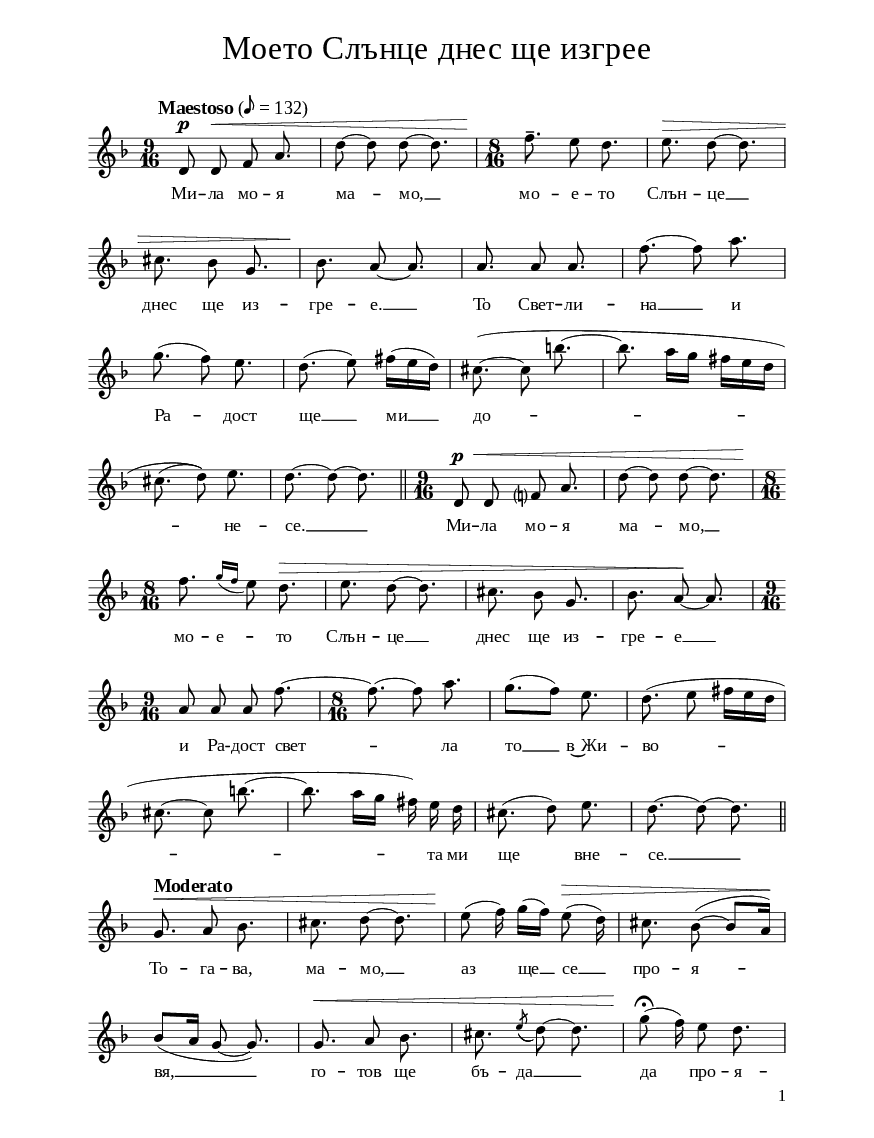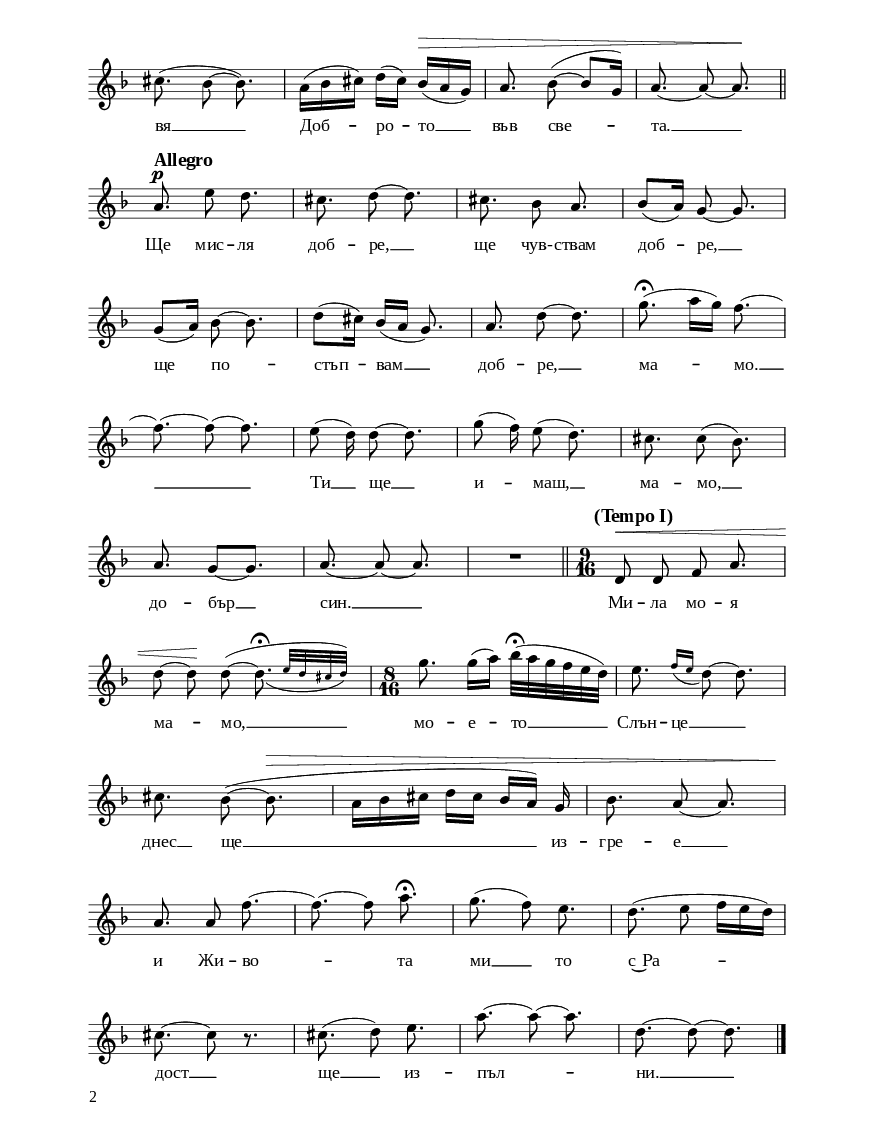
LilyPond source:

\version "2.24.2"

% include paper part and global functions
\include "include/globals.ily"

\bookpart {
  \label #'ref212
  \tocItem \markup "Моето Слънце днес ще изгрее"
  \paper {
    print-all-headers = ##t
    print-page-number = ##t
    print-first-page-number = ##t

    % put page numbers on the bottom
    oddHeaderMarkup = \markup ""
    evenHeaderMarkup = \markup ""
    oddFooterMarkup = \markup
    \fill-line {
      ""
      \if \should-print-page-number \fromproperty #'page:page-number-string
    }
    evenFooterMarkup = \markup
    \fill-line {
      \if \should-print-page-number \fromproperty #'page:page-number-string
      ""
    }

    left-margin = 1.5\cm
    right-margin = 1.5\cm
    top-margin = 1.6\cm
    bottom-margin = 1.2\cm
    ragged-bottom = ##t % do not spread the staves to fill the whole vertical space

    % change distance between staves
    system-system-spacing =
    #'((basic-distance . 11.5)
       (minimum-distance . 6)
       (padding . 1)
       (stretchability . 12))
  }
  \score {
    \include "include/score-layout.ily"

    \new Voice \absolute {
      \clef treble
      \key d \minor
      \time 9/16
      \tempoFunc "Maestoso" 8 "132"
      \autoBeamOff

      d'8 ^\p  d'8 ^\<  f'8  a'8. | % 2
      d''8 ~   d''8  d''8 ~  d''8.
      | % 3
      \time 8/16  | % 3
      f''8. -- ^\!  e''8  d''8. | % 4
      e''8. ^\>  d''8 ~  d''8. \break | % 5
      cis''8.  bes'8  g'8. | % 6
      bes'8. ^\!  a'8 ~   a'8. | % 7
      a'8.  a'8  a'8. | % 8
      f''8. ~   f''8  a''8. \break | % 9
      g''8. (   f''8 ) e''8. |
      d''8. (   e''8 )   fis''16 ( [
      e''16  d''16 ) ] | % 11
      cis''8. \=1( ~   cis''8  b''8. ~  | % 12
      b''8.  a''16 [  g''16 ]  fis''16
      [  e''16  d''16 ] \break | % 13
      cis''8. (   d''8 ) \=1)   e''8. | % 14
      d''8. ~   d''8 ~  d''8. \bar "||"
      \time 9/16  | % 15
      d'8 ^\p ^\<  d'8  f'?8  a'8. | % 16
      d''8 ~   d''8  d''8 ~  d''8.
      \break | % 17
      \time 8/16  | % 17
      f''8. ^\! \acciaccatura {  g''16 [  f''16 ] }
      e''8 d''8. ^\> | % 18
      e''8.  d''8 ~   d''8.  | % 19
      cis''8.  bes'8  g'8. |
      bes'8.  a'8 ~  ^\!  a'8.  \break | % 21
      \time 9/16  | % 21
      a'8  a'8  a'8   f''8. ~  | % 22
      \time 8/16  | % 22
      f''8. ~   f''8   a''8. | % 23
      g''8. ( [  f''8 ) ]  e''8. | % 24
      d''8. (   e''8   fis''16 [
      e''16  d''16 ] \break | % 25
      cis''8. ~   cis''8  b''8. ~  | % 26
      b''8.  a''16   [g''16 ] fis''16 )
      e''16  d''16 | % 27
      cis''8. (   d''8 )  e''8.  | % 28
      d''8. ~   d''8 ~  d''8.  \bar "||"
      \break | % 29
      \tempo "Moderato" g'8.^\<  a'8
      bes'8. |
      cis''8.  d''8 ~   d''8.  | % 31
      e''8 (  ^\!  f''16 )   g''16 (
      [f''16] )  e''8 ( ^\>  d''16 )  | % 32
      cis''8.   bes'8 ( ~   bes'8 [  a'16
      ) ] ^\! \break | % 33
      bes'8 (    [a'16]   g'8 ~  g'8. )  | % 34
      g'8. ^\<  a'8  bes'8. | % 35
      cis''8. \acciaccatura {  e''8 ( }  d''8 )
      ~  d''8. | % 36
      g''8 ( ^\fermata  _\!  f''16 )   e''8
      d''8.  | % 37
      cis''8. (   bes'8 ~  bes'8. )  | % 38
      a'16 ( [  bes'16  cis''16 ) ]
      d''16 ( [  cis''16 ) ]  bes'16 ( [ ^\>  a'16
      g'16 ) ] | % 39
      a'8.  bes'8 ( ~  bes'8 [  g'16 ) ] |

      a'8. ~   a'8 ~  a'8.  ^\! \bar "||"
      \break | % 41

      \tempo "Allegro" a'8. ^\p  e''8
      d''8. | % 42
      cis''8.  d''8 ~   d''8.  | % 43
      cis''8.  bes'8  a'8. | % 44
      bes'8 ( [  a'16 )  ] g'8 ~  g'8.  \break
      | % 45
      g'8 ( [  a'16 )  ] bes'8 ~  bes'8.  | % 46
      d''8 ( [  cis''16 ) ]  bes'16 ( [
      a'16 ] g'8. )  | % 47
      a'8.  d''8 ~   d''8.
      | % 48
      g''8. ( ^\fermata  a''16 [  g''16 )
      ] f''8. ~ \break | % 49
      f''8. ~   f''8 ~  f''8.  |
      e''8 (   d''16 )  d''8 ~  d''8.
      | % 51
      g''8 (  f''16 )  e''8 (  d''8.
      )  | % 52
      cis''8.   cis''8 (  bes'8. )  \break | % 53
      a'8.  g'8 ~ [  g'8. ] | % 54
      a'8. ~   a'8 ~  a'8.  | % 55
      R2 \bar "||"
      \time 9/16  | % 56
      \tempo "(Tempo I)"
      d'8 ^\<  d'8  f'8  a'8. \break | % 57
      d''8 ~ d''8  ^\!  d''8 ~ (  \once \override PhrasingSlur.direction = #down \afterGrace d''8. \fermata   \( { e''32  [d'' cis'' d''\))]}
      | % 58
      \time 8/16  | % 58
      g''8.  g''16 ( [  a''16 ) ]
      bes''32 ( ^\fermata [  a''32  g''32  f''32
      e''32  d''32 ) ] | % 59
      e''8. \acciaccatura {  f''16 [  e''16 ] }
      d''8 ~  d''8. \break |
      cis''8.  bes'8 ( ~   bes'8.  ^\> | % 61
      a'16 [  bes'16  cis''16 ]  d''16
      [  cis''16 ]  bes'16 [  a'16 )  ] g'16
      | % 62
      bes'8.  a'8 ~   a'8. \break | % 63
      a'8. ^\!  a'8  f''8. ~ | % 64
      f''8. ~   f''8  a''8. ^\fermata  | % 65
      g''8. (   f''8 )   e''8. | % 66
      d''8. (   e''8   f''16 [  e''16
      d''16 ) ] \break | % 67
      cis''8. ~   cis''8  r8. | % 68
      cis''8. (   d''8 )   e''8. | % 69
      a''8. ~  a''8 ~  a''8. |

      d''8. ~  d''8 ~  d''8.  \bar "|."
    }

    \addlyrics {
      Ми -- ла мо -- я ма -- мо, __
      мо -- е -- то Слън -- це __ днес
      ще из -- гре -- е. __  То Свет --
      ли -- на __  и Ра -- дост ще __
      ми __ до  -- не -- се. __
      Ми -- ла мо -- я ма -- мо, __
      мо --  е -- то Слън -- це __
      днес ще из -- гре -- е  __ и
      Ра -- дост свет --  ла то __
      в~Жи -- во  --
      та ми ще
      вне -- се. __   То -- га -- ва, ма
      -- мо, __ аз  ще  __ се __  про
      -- я --  вя,  __  го --
      тов ще бъ -- да __ да  про
      -- я -- вя  __ Доб --  ро
      -- то  __  във све --
      та. __ Ще мис -- ля доб --
      ре, __  ще "чув-" -- ствам доб --
      ре, __  ще  по -- стъп --
      вам __   доб -- ре, __  ма --
      мо.  __   Ти __  ще __
      и -- маш, __  ма -- мо, __  до --
      бър __  син. __   Ми -- ла мо --
      я ма  --  мо, __ мо -- е -- то __
      Слън --  це __
      днес __ ще  __
      из -- гре -- е __  и Жи
      -- во --  та ми __  то с~Ра
      --    дост __  ще __  из
      -- пъл --  ни. __
    }

    \header {
      title = \titleFunc "Моето Слънце днес ще изгрее" "Moeto Slănce dnes šte izgree"
    }

    \midi{}

  }


} % bookpart

% Più mosso
%
